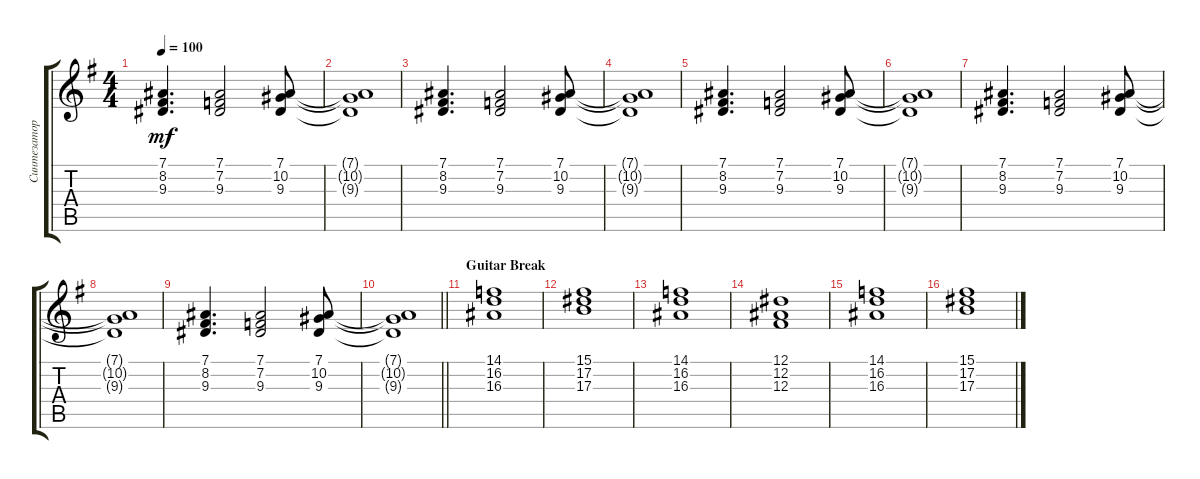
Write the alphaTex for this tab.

\track ("Синтезатор" "Синтезатор") {instrument stringensemble1}
\staff {score tabs}
\tuning (Eb4 Bb3 Gb3 Db3 Ab2 Eb2) {hide}
\ts (4 4)
\tempo 100
\clef g2
\ks eminor
(7.1 8.2 9.3).4{d dy mf} (7.1 7.2 9.3).2 (7.1 10.2 9.3).8 |
(7.1{t} 10.2{t} 9.3{t}).1 |
(7.1 8.2 9.3).4{d} (7.1 7.2 9.3).2 (7.1 10.2 9.3).8 |
(7.1{t} 10.2{t} 9.3{t}).1 |
(7.1 8.2 9.3).4{d} (7.1 7.2 9.3).2 (7.1 10.2 9.3).8 |
(7.1{t} 10.2{t} 9.3{t}).1 |
(7.1 8.2 9.3).4{d} (7.1 7.2 9.3).2 (7.1 10.2 9.3).8 |
(7.1{t} 10.2{t} 9.3{t}).1 |
(7.1 8.2 9.3).4{d} (7.1 7.2 9.3).2 (7.1 10.2 9.3).8 |
\barLineRight lightlight
(7.1{t} 10.2{t} 9.3{t}).1 |
\section ("" "Guitar Break")
(14.1 16.2 16.3).1{instrument rockorgan} |
(15.1 17.2 17.3).1 |
(14.1 16.2 16.3).1 |
(12.1 12.2 12.3).1 |
(14.1 16.2 16.3).1 |
(15.1 17.2 17.3).1
